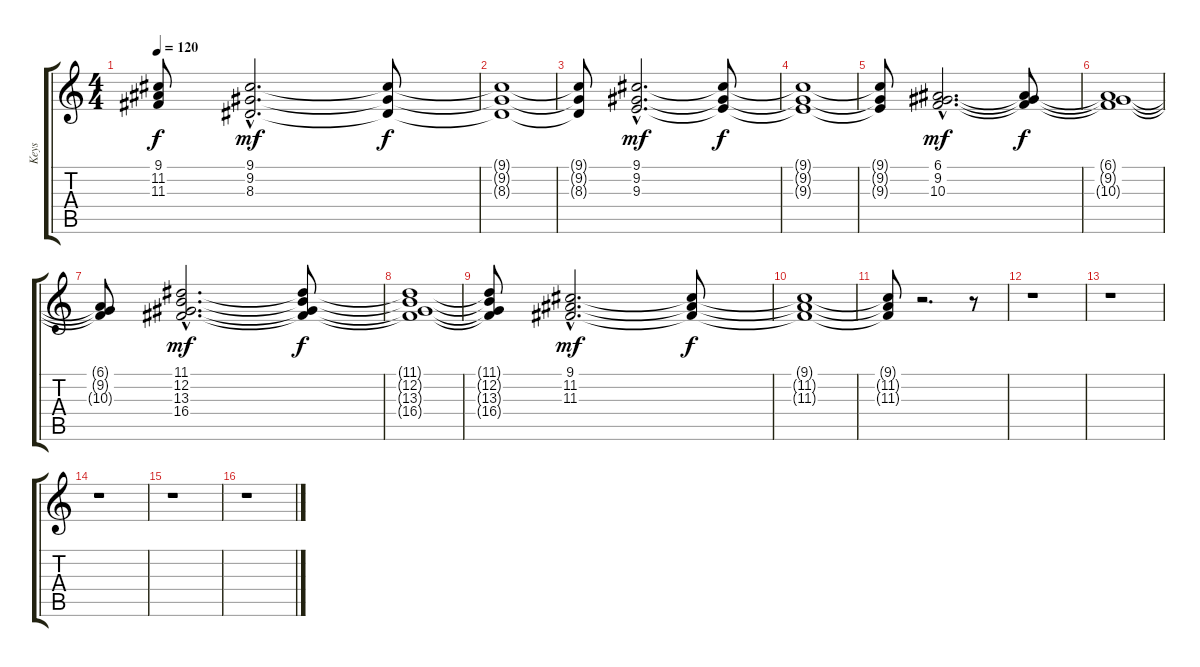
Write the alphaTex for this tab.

\track ("Keys" "Keys") {instrument pad4choir}
\staff {score tabs}
\tuning (E4 B3 G3 D3 A2 E2) {hide}
\ts (4 4)
\tempo 120
\clef g2
\ks c
(9.1{t} 11.2{t} 11.3{t}).8{dy f} (9.1{hac} 9.2{hac} 8.3{hac}).2{d dy mf} (9.1{t} 9.2{t} 8.3{t}).8{dy f} |
(9.1{t} 9.2{t} 8.3{t}).1 |
(9.1{t} 9.2{t} 8.3{t}).8 (9.1{hac} 9.2{hac} 9.3{hac}).2{d dy mf} (9.1{t} 9.2{t} 9.3{t}).8{dy f} |
(9.1{t} 9.2{t} 9.3{t}).1 |
(9.1{t} 9.2{t} 9.3{t}).8 (6.1{hac} 9.2{hac} 10.3{hac}).2{d dy mf} (6.1{t} 9.2{t} 10.3{t}).8{dy f} |
(6.1{t} 9.2{t} 10.3{t}).1 |
(6.1{t} 9.2{t} 10.3{t}).8 (11.1{hac} 12.2{hac} 13.3{hac} 16.4{hac}).2{d dy mf} (11.1{t} 12.2{t} 13.3{t} 16.4{t}).8{dy f} |
(11.1{t} 12.2{t} 13.3{t} 16.4{t}).1 |
(11.1{t} 12.2{t} 13.3{t} 16.4{t}).8 (9.1{hac} 11.2{hac} 11.3{hac}).2{d dy mf} (9.1{t} 11.2{t} 11.3{t}).8{dy f} |
(9.1{t} 11.2{t} 11.3{t}).1 |
(9.1{t} 11.2{t} 11.3{t}).8 r.2{d} r.8 |
r.1 |
r.1 |
r.1 |
r.1 |
r.1
